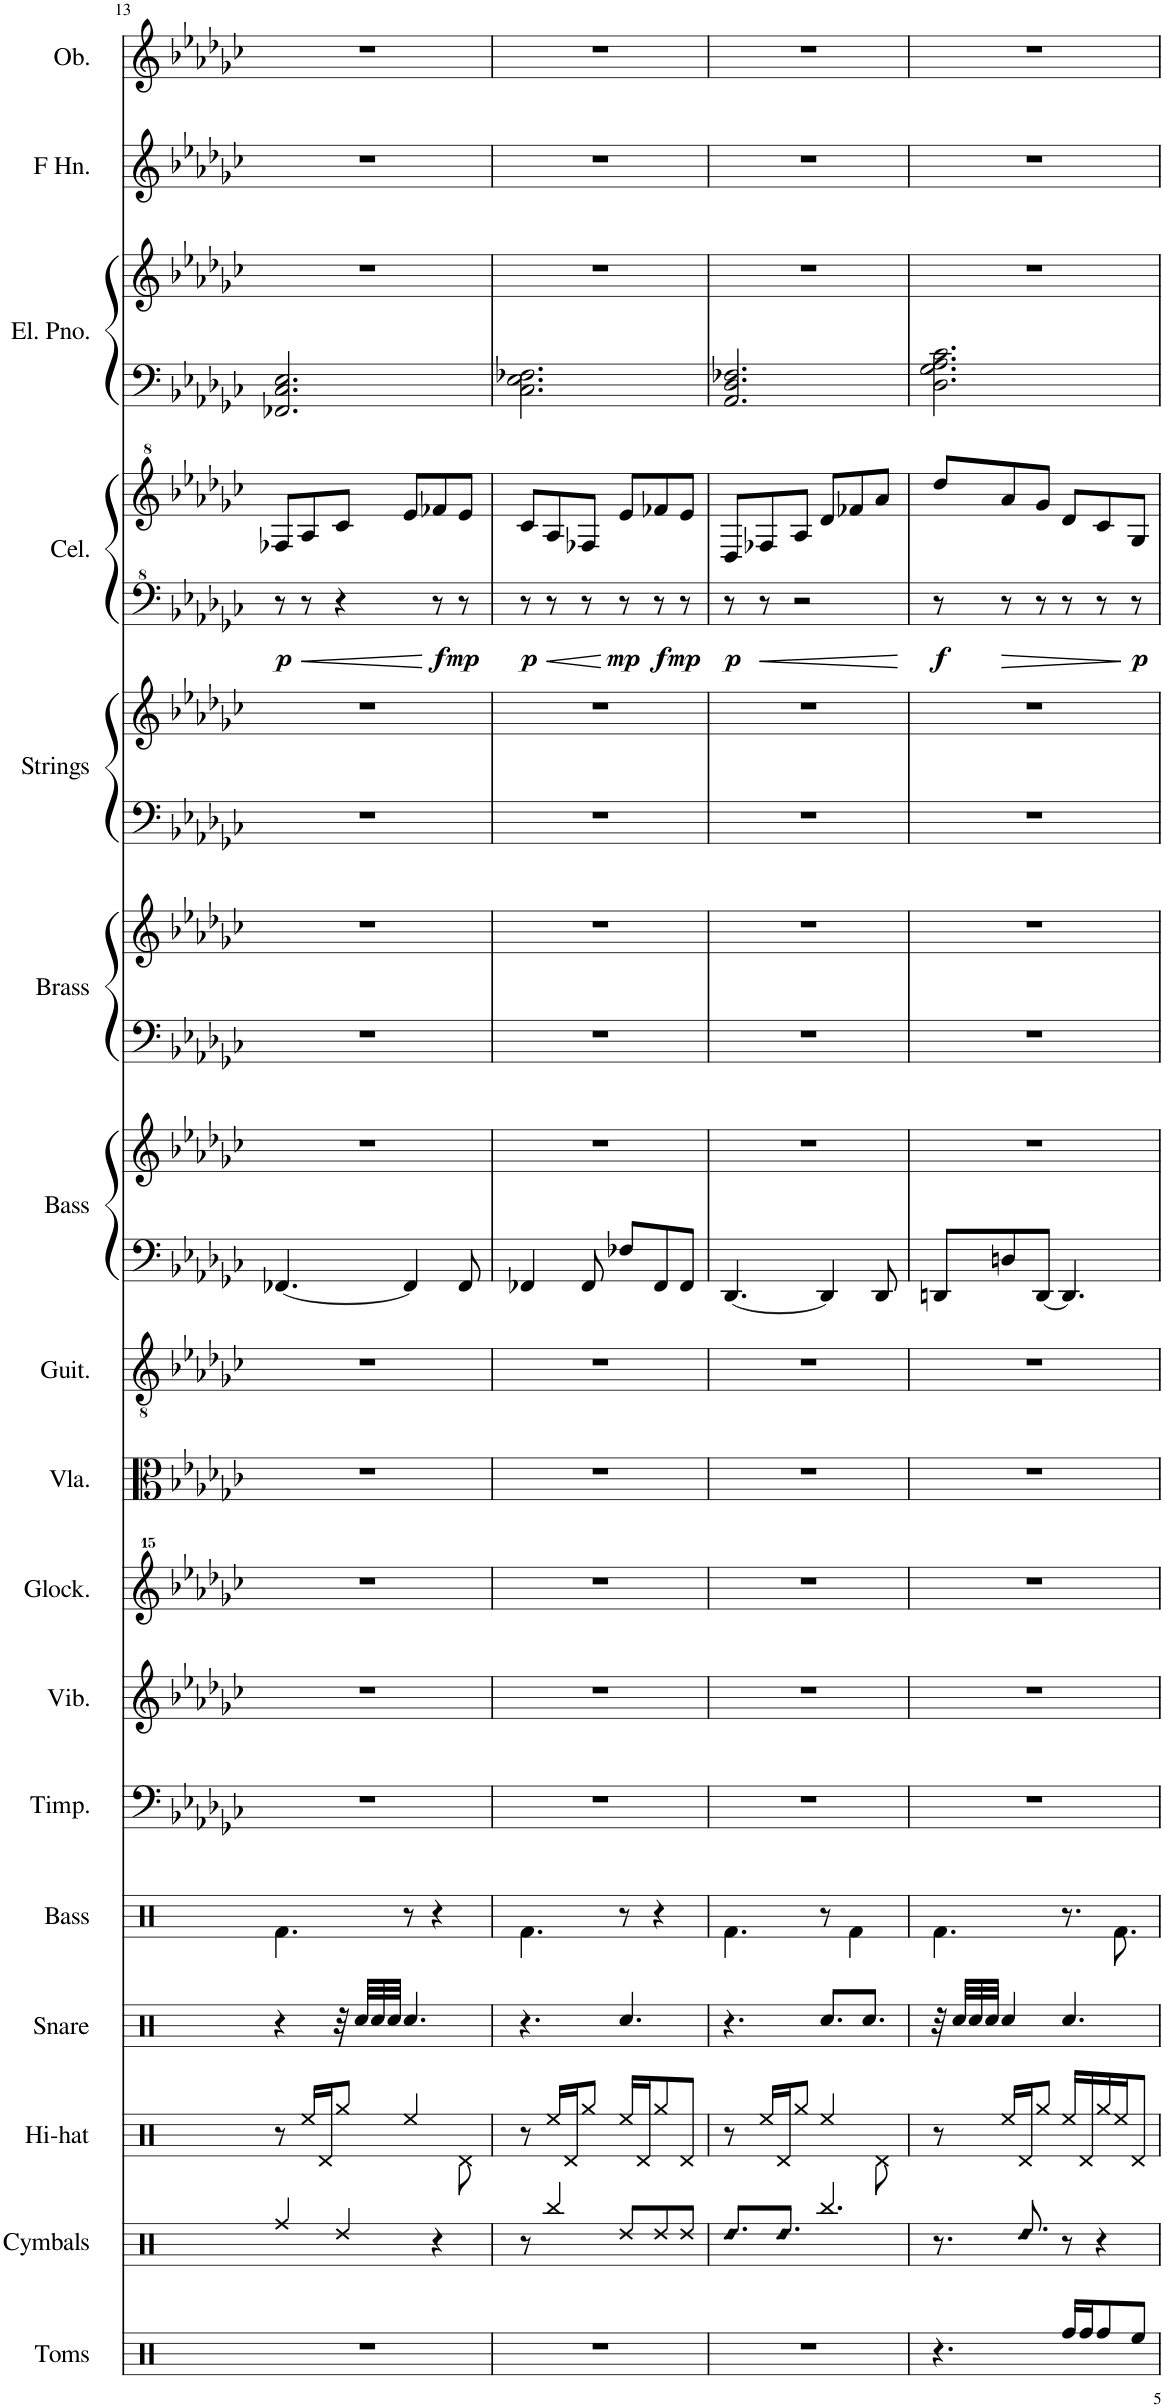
**kern	**kern	**kern	**kern	**kern	**kern	**kern	**kern	**kern	**kern	**kern	**kern	**kern	**kern	**kern	**kern	**kern	**kern	**dynam	**kern	**kern	**kern	**kern
*part17	*part16	*part15	*part14	*part13	*part12	*part11	*part10	*part9	*part8	*part7	*part7	*part6	*part6	*part5	*part5	*part4	*part4	*part4	*part3	*part3	*part2	*part1
*staff22	*staff21	*staff20	*staff19	*staff18	*staff17	*staff16	*staff15	*staff14	*staff13	*staff12	*staff11	*staff10	*staff9	*staff8	*staff7	*staff6	*staff5	*staff5/6	*staff4	*staff3	*staff2	*staff1
*I"Toms	*I"Cymbals	*I"Hi-hat	*I"Snare	*I"Bass	*I"Timpani	*I"Vibraphone	*I"Glockenspiel	*I"Viola	*I"Acoustic Guitar	*I"Bass Synthesizer	*	*I"Brass Synthesizer	*	*I"String Synthesizer	*	*I"Celesta	*	*	*I"Electric Piano	*	*I"Horn in F	*I"Oboe
*I'Toms	*I'Cymbals	*I'Hi-hat	*I'Snare	*I'Bass	*I'Timp.	*I'Vib.	*I'Glock.	*I'Vla.	*I'Guit.	*I'Bass	*	*I'Brass	*	*I'Strings	*	*I'Cel.	*	*	*I'El. Pno.	*	*	*I'Ob.
!!LO:PB:g=z
*clefX	*clefX	*clefX	*clefX	*clefX	*clefF4	*clefG2	*clefG^^2	*clefC3	*clefGv2	*clefF4	*clefG2	*clefF4	*clefG2	*clefF4	*clefG2	*clefF^4	*clefG^2	*	*clefF4	*clefG2	*clefG2	*clefG2
*	*	*	*	*	*	*	*	*	*	*	*	*	*	*	*	*	*	*	*	*	*ITrd4c7	*
*k[]	*k[]	*k[]	*k[]	*k[]	*k[b-e-a-d-g-c-]	*k[b-e-a-d-g-c-]	*k[b-e-a-d-g-c-]	*k[b-e-a-d-g-c-]	*k[b-e-a-d-g-c-]	*k[b-e-a-d-g-c-]	*k[b-e-a-d-g-c-]	*k[b-e-a-d-g-c-]	*k[b-e-a-d-g-c-]	*k[b-e-a-d-g-c-]	*k[b-e-a-d-g-c-]	*k[b-e-a-d-g-c-]	*k[b-e-a-d-g-c-]	*	*k[b-e-a-d-g-c-]	*k[b-e-a-d-g-c-]	*k[b-e-a-d-g-c-]	*k[b-e-a-d-g-c-]
*M6/8	*M6/8	*M6/8	*M6/8	*M6/8	*M6/8	*M6/8	*M6/8	*M6/8	*M6/8	*M6/8	*M6/8	*M6/8	*M6/8	*M6/8	*M6/8	*M6/8	*M6/8	*	*M6/8	*M6/8	*M6/8	*M6/8
=13	=13	=13	=13	=13	=13	=13	=13	=13	=13	=13	=13	=13	=13	=13	=13	=13	=13	=13	=13	=13	=13	=13
!	!	!	!	!	!	!	!	!	!	!	!	!	!	!	!	!	!	!LO:DY:b=2	!	!	!	!
2.r	4Rff/	8r	4r	4.Rf\	2.r	2.r	2.r	2.r	2.r	[4.FF-X/	2.r	2.r	2.r	2.r	2.r	8r	8f-X/L	p	2.FF-X/ 2.C-/ 2.E-/	2.r	2.r	2.r
.	.	16Ree/LL	.	.	.	.	.	.	.	.	.	.	.	.	.	8r	8a-/	.	.	.	.	.
.	.	16Rd/J	.	.	.	.	.	.	.	.	.	.	.	.	.	.	.	.	.	.	.	.
.	4Rdd/	8Rgg/J	32r	.	.	.	.	.	.	.	.	.	.	.	.	4r	8cc-/J	.	.	.	.	.
.	.	.	32Rcc/LLL	.	.	.	.	.	.	.	.	.	.	.	.	.	.	.	.	.	.	.
.	.	.	32Rcc/	.	.	.	.	.	.	.	.	.	.	.	.	.	.	.	.	.	.	.
.	.	.	32Rcc/JJJ	.	.	.	.	.	.	.	.	.	.	.	.	.	.	.	.	.	.	.
.	.	4Ree/	4.Rcc/	8r	.	.	.	.	.	4FF-/]	.	.	.	.	.	.	8ee-/L	.	.	.	.	.
!	!	!	!	!	!	!	!	!	!	!	!	!	!	!	!	!	!	!LO:DY:b=2	!	!	!	!
.	4r	.	.	4r	.	.	.	.	.	.	.	.	.	.	.	8r	8ff-X/	f	.	.	.	.
!	!	!	!	!	!	!	!	!	!	!	!	!	!	!	!	!	!	!LO:DY:b=2	!	!	!	!
.	.	8Rd\	.	.	.	.	.	.	.	8FF-/	.	.	.	.	.	8r	8ee-/J	mp	.	.	.	.
=14	=14	=14	=14	=14	=14	=14	=14	=14	=14	=14	=14	=14	=14	=14	=14	=14	=14	=14	=14	=14	=14	=14
!	!	!	!	!	!	!	!	!	!	!	!	!	!	!	!	!	!	!LO:DY:b=2	!	!	!	!
2.r	8r	8r	4.r	4.Rf\	2.r	2.r	2.r	2.r	2.r	4FF-X/	2.r	2.r	2.r	2.r	2.r	8r	8cc-/L	p	2.C-\ 2.E-\ 2.F-X\	2.r	2.r	2.r
.	4Rbb/	16Ree/LL	.	.	.	.	.	.	.	.	.	.	.	.	.	8r	8a-/	.	.	.	.	.
.	.	16Rd/J	.	.	.	.	.	.	.	.	.	.	.	.	.	.	.	.	.	.	.	.
.	.	8Rgg/J	.	.	.	.	.	.	.	8FF-/	.	.	.	.	.	8r	8f-X/J	.	.	.	.	.
!	!	!	!	!	!	!	!	!	!	!	!	!	!	!	!	!	!	!LO:DY:b=2	!	!	!	!
.	8Rdd/L	16Ree/LL	4.Rcc/	8r	.	.	.	.	.	8F-X/L	.	.	.	.	.	8r	8ee-/L	mp	.	.	.	.
.	.	16Rd/J	.	.	.	.	.	.	.	.	.	.	.	.	.	.	.	.	.	.	.	.
!	!	!	!	!	!	!	!	!	!	!	!	!	!	!	!	!	!	!LO:DY:b=2	!	!	!	!
.	8Rdd/	8Rgg/	.	4r	.	.	.	.	.	8FF-/	.	.	.	.	.	8r	8ff-X/	f	.	.	.	.
!	!	!	!	!	!	!	!	!	!	!	!	!	!	!	!	!	!	!LO:DY:b=2	!	!	!	!
.	8Rdd/J	8Rd/J	.	.	.	.	.	.	.	8FF-/J	.	.	.	.	.	8r	8ee-/J	mp	.	.	.	.
=15	=15	=15	=15	=15	=15	=15	=15	=15	=15	=15	=15	=15	=15	=15	=15	=15	=15	=15	=15	=15	=15	=15
!	!LO:N:head=diamond	!	!	!	!	!	!	!	!	!	!	!	!	!	!	!	!	!LO:DY:b=2	!	!	!	!
2.r	8.Rdd/L	8r	4.r	4.Rf\	2.r	2.r	2.r	2.r	2.r	[4.DD-/	2.r	2.r	2.r	2.r	2.r	8r	8d-/L	p	2.AA-/ 2.D-/ 2.F-X/	2.r	2.r	2.r
.	.	16Ree/LL	.	.	.	.	.	.	.	.	.	.	.	.	.	8r	8f-X/	.	.	.	.	.
!	!LO:N:head=diamond	!	!	!	!	!	!	!	!	!	!	!	!	!	!	!	!	!	!	!	!	!
.	8.Rdd/J	16Rd/J	.	.	.	.	.	.	.	.	.	.	.	.	.	.	.	.	.	.	.	.
.	.	8Rgg/J	.	.	.	.	.	.	.	.	.	.	.	.	.	2r	8a-/J	.	.	.	.	.
.	4.Rbb/	4Ree/	8.Rcc/L	8r	.	.	.	.	.	4DD-/]	.	.	.	.	.	.	8dd-/L	.	.	.	.	.
.	.	.	.	4Rf\	.	.	.	.	.	.	.	.	.	.	.	.	8ff-X/	.	.	.	.	.
.	.	.	8.Rcc/J	.	.	.	.	.	.	.	.	.	.	.	.	.	.	.	.	.	.	.
.	.	8Rd\	.	.	.	.	.	.	.	8DD-/	.	.	.	.	.	.	8aa-/J	.	.	.	.	.
=16	=16	=16	=16	=16	=16	=16	=16	=16	=16	=16	=16	=16	=16	=16	=16	=16	=16	=16	=16	=16	=16	=16
!	!	!	!	!	!	!	!	!	!	!	!	!	!	!	!	!	!	!LO:DY:b=2	!	!	!	!
4.r	8.r	8r	32r	4.Rf\	2.r	2.r	2.r	2.r	2.r	8DDn/L	2.r	2.r	2.r	2.r	2.r	8r	8ddd-/L	f	2.D-\ 2.G-\ 2.A-\ 2.c-\	2.r	2.r	2.r
.	.	.	32Rcc/LLL	.	.	.	.	.	.	.	.	.	.	.	.	.	.	.	.	.	.	.
.	.	.	32Rcc/	.	.	.	.	.	.	.	.	.	.	.	.	.	.	.	.	.	.	.
.	.	.	32Rcc/JJJ	.	.	.	.	.	.	.	.	.	.	.	.	.	.	.	.	.	.	.
.	.	16Ree/LL	4Rcc/	.	.	.	.	.	.	8Dn/	.	.	.	.	.	8r	8aa-/	.	.	.	.	.
!	!LO:N:head=diamond	!	!	!	!	!	!	!	!	!	!	!	!	!	!	!	!	!	!	!	!	!
.	8.Rdd/	16Rd/J	.	.	.	.	.	.	.	.	.	.	.	.	.	.	.	.	.	.	.	.
.	.	8Rgg/J	.	.	.	.	.	.	.	[8DD/J	.	.	.	.	.	8r	8gg-/J	.	.	.	.	.
16Rff/LL	8r	16Ree/LL	4.Rcc/	8.r	.	.	.	.	.	4.DD/]	.	.	.	.	.	8r	8dd-/L	.	.	.	.	.
16Rff/J	.	16Rd/	.	.	.	.	.	.	.	.	.	.	.	.	.	.	.	.	.	.	.	.
8Rff/	4r	16Rgg/	.	.	.	.	.	.	.	.	.	.	.	.	.	8r	8cc-/	.	.	.	.	.
.	.	16Ree/J	.	8.Rf\	.	.	.	.	.	.	.	.	.	.	.	.	.	.	.	.	.	.
!	!	!	!	!	!	!	!	!	!	!	!	!	!	!	!	!	!	!LO:DY:b=2	!	!	!	!
8Ree/J	.	8Rd/J	.	.	.	.	.	.	.	.	.	.	.	.	.	8r	8g-/J	p	.	.	.	.
=	=	=	=	=	=	=	=	=	=	=	=	=	=	=	=	=	=	=	=	=	=	=
*-	*-	*-	*-	*-	*-	*-	*-	*-	*-	*-	*-	*-	*-	*-	*-	*-	*-	*-	*-	*-	*-	*-
